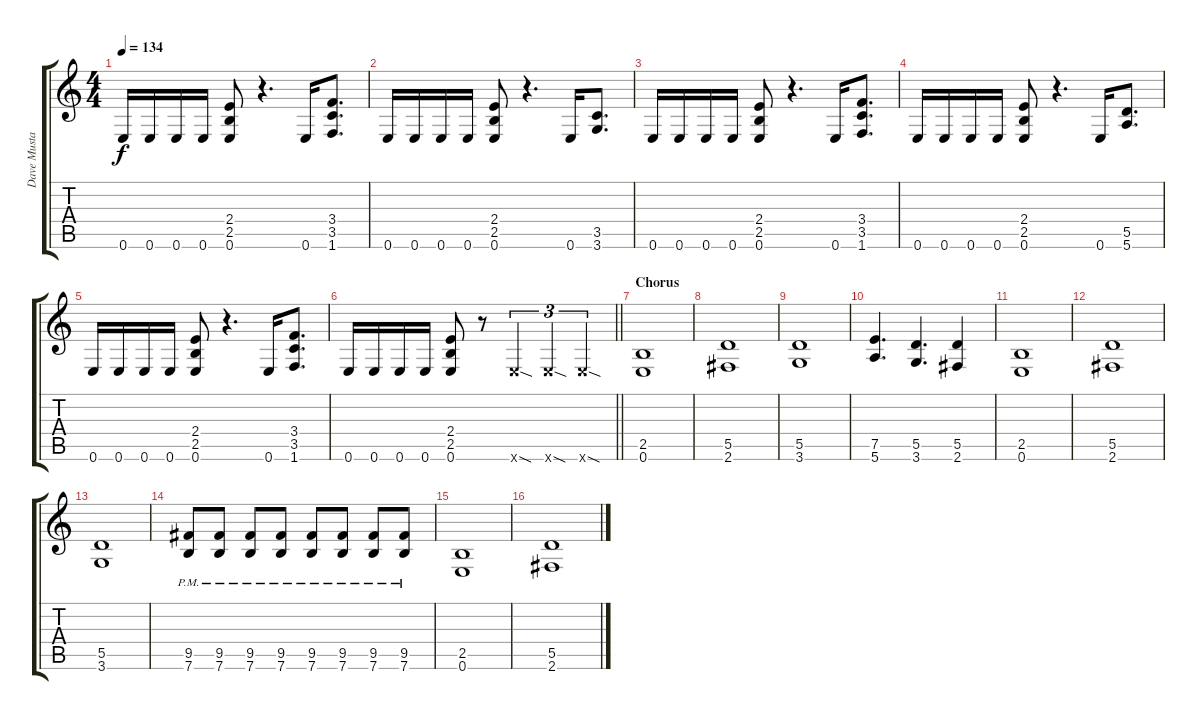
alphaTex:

\track ("Dave Mustaine" "Dave Musta") {instrument overdrivenguitar}
\staff {score tabs}
\tuning (E4 B3 G3 D3 A2 E2) {hide}
\ts (4 4)
\tempo 134
\clef g2
\ks c
0.6.16{dy f} 0.6.16 0.6.16 0.6.16 (2.4 2.5 0.6).8 r.4{d} 0.6.16 (3.4 3.5 1.6).8{d} |
0.6.16 0.6.16 0.6.16 0.6.16 (2.4 2.5 0.6).8 r.4{d} 0.6.16 (3.5 3.6).8{d} |
0.6.16 0.6.16 0.6.16 0.6.16 (2.4 2.5 0.6).8 r.4{d} 0.6.16 (3.4 3.5 1.6).8{d} |
0.6.16 0.6.16 0.6.16 0.6.16 (2.4 2.5 0.6).8 r.4{d} 0.6.16 (5.5 5.6).8{d} |
0.6.16 0.6.16 0.6.16 0.6.16 (2.4 2.5 0.6).8 r.4{d} 0.6.16 (3.4 3.5 1.6).8{d} |
\barLineRight lightlight
0.6.16 0.6.16 0.6.16 0.6.16 (2.4 2.5 0.6).8 r.8 0.6{sod x}.4{tu (3 2)} 0.6{sod x}.4{tu (3 2)} 0.6{sod x}.4{tu (3 2)} |
\section ("" "Chorus")
(2.5 0.6).1 |
(5.5 2.6).1 |
(5.5 3.6).1 |
(7.5 5.6).4{d} (5.5 3.6).4{d} (5.5 2.6).4 |
(2.5 0.6).1 |
(5.5 2.6).1 |
(5.5 3.6).1 |
(9.5{pm} 7.6{pm}).8 (9.5{pm} 7.6{pm}).8 (9.5{pm} 7.6{pm}).8 (9.5{pm} 7.6{pm}).8 (9.5{pm} 7.6{pm}).8 (9.5{pm} 7.6{pm}).8 (9.5{pm} 7.6{pm}).8 (9.5{pm} 7.6{pm}).8 |
(2.5 0.6).1 |
(5.5 2.6).1
